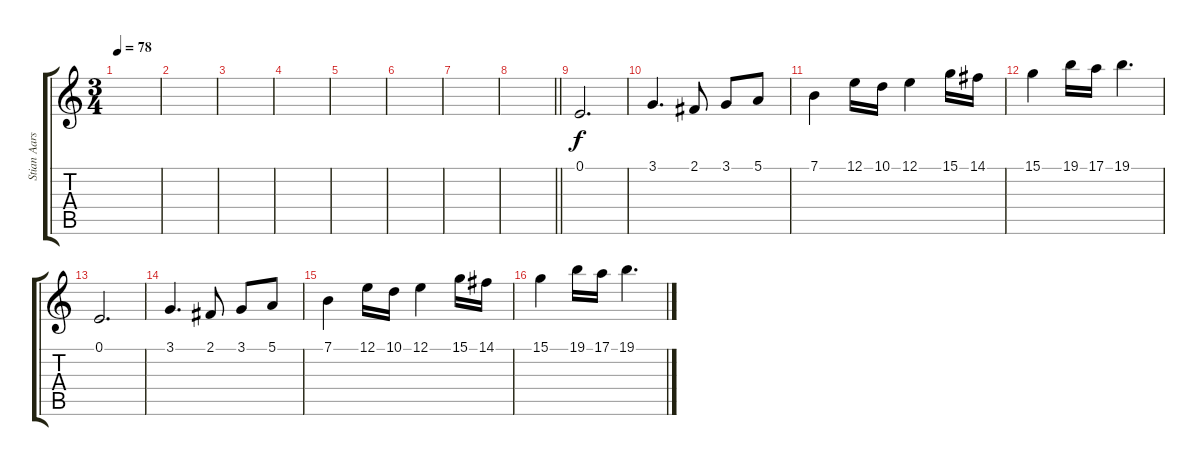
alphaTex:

\track ("Stian Aarstad I" "Stian Aars") {instrument brightacousticpiano}
\staff {score tabs}
\tuning (E4 B3 G3 D3 A2 E2) {hide}
\ts (3 4)
\tempo 78
\clef g2
\ks c
|
|
|
|
|
|
|
\barLineRight lightlight
|
\section ("" "")
0.1.2{d} |
3.1.4{d} 2.1.8 3.1.8 5.1.8 |
7.1.4 12.1.16 10.1.16 12.1.4 15.1.16 14.1.16 |
15.1.4 19.1.16 17.1.16 19.1.4{d} |
0.1.2{d} |
3.1.4{d} 2.1.8 3.1.8 5.1.8 |
7.1.4 12.1.16 10.1.16 12.1.4 15.1.16 14.1.16 |
15.1.4 19.1.16 17.1.16 19.1.4{d}
